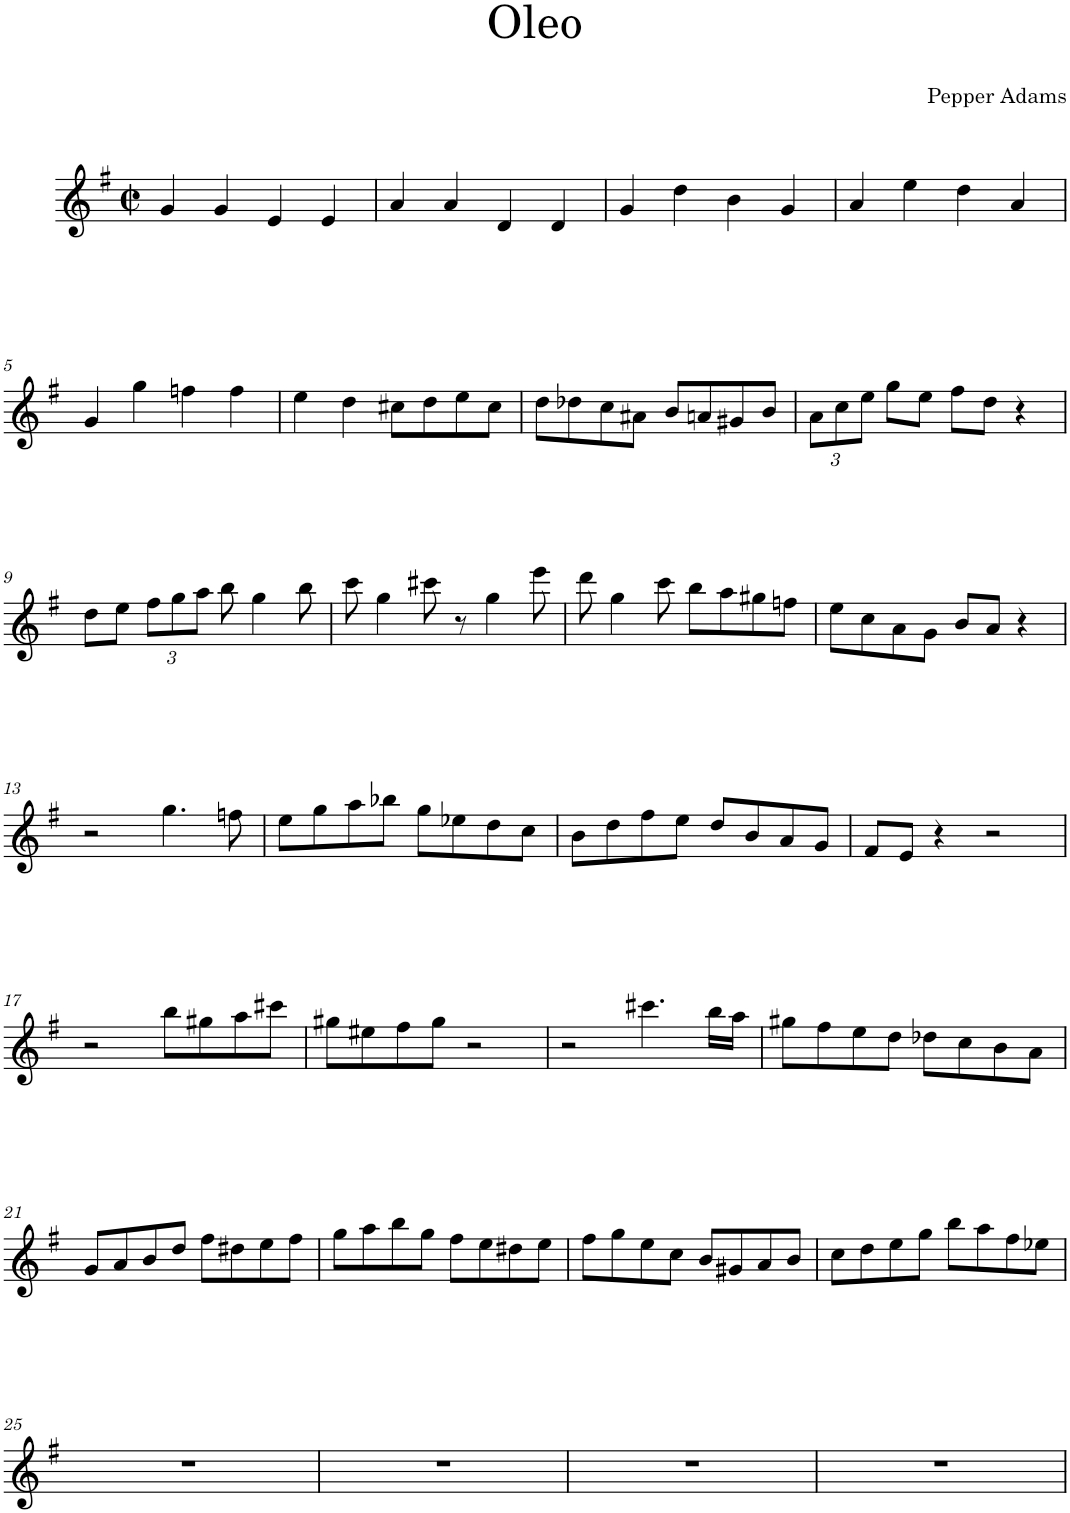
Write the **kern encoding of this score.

**kern
*part1
*staff1
*I"バリトン サクソフォーン
*clefG2
*Trd12c21
*k[f#]
*M2/2
*met(c|)
=1
4g/
4g/
4e/
4e/
=2
4a/
4a/
4d/
4d/
=3
4g/
4dd\
4b\
4g/
=4
4a/
4ee\
4dd\
4a/
!!LO:LB:g=z
=5
4g/
4gg\
4ffn\
4ff\
=6
4ee\
4dd\
8cc#X\L
8dd\
8ee\
8cc#\J
=7
8dd\L
8dd-X\
8cc\
8a#X\J
8b/L
8an/
8g#X/
8b/J
=8
*Xbrackettup
12a\L
12cc\
12ee\J
8gg\L
8ee\J
8ff#\L
8dd\J
4r
!!LO:LB:g=z
=9
8dd\L
8ee\J
12ff#\L
12gg\
12aa\J
8bb\
4gg\
8bb\
=10
8ccc\
4gg\
8ccc#X\
8r
4gg\
8eee\
=11
8ddd\
4gg\
8ccc\
8bb\L
8aa\
8gg#X\
8ffn\J
=12
8ee\L
8cc\
8a\
8g\J
8b/L
8a/J
4r
!!LO:LB:g=z
=13
2r
4.gg\
8ffn\
=14
8ee\L
8gg\
8aa\
8bb-X\J
8gg\L
8ee-X\
8dd\
8cc\J
=15
8b\L
8dd\
8ff#\
8ee\J
8dd/L
8b/
8a/
8g/J
=16
8f#/L
8e/J
4r
2r
!!LO:LB:g=z
=17
2r
8bb\L
8gg#X\
8aa\
8ccc#X\J
=18
8gg#X\L
8ee#X\
8ff#\
8gg#\J
2r
=19
2r
4.ccc#X\
16bb\LL
16aa\JJ
=20
8gg#X\L
8ff#\
8ee\
8dd\J
8dd-X\L
8cc\
8b\
8a\J
!!LO:LB:g=z
=21
8g/L
8a/
8b/
8dd/J
8ff#\L
8dd#X\
8ee\
8ff#\J
=22
8gg\L
8aa\
8bb\
8gg\J
8ff#\L
8ee\
8dd#X\
8ee\J
=23
8ff#\L
8gg\
8ee\
8cc\J
8b/L
8g#X/
8a/
8b/J
=24
8cc\L
8dd\
8ee\
8gg\J
8bb\L
8aa\
8ff#\
8ee-X\J
!!LO:LB:g=z
=25
1r
=26
1r
=27
1r
=28
1r
=
*-
